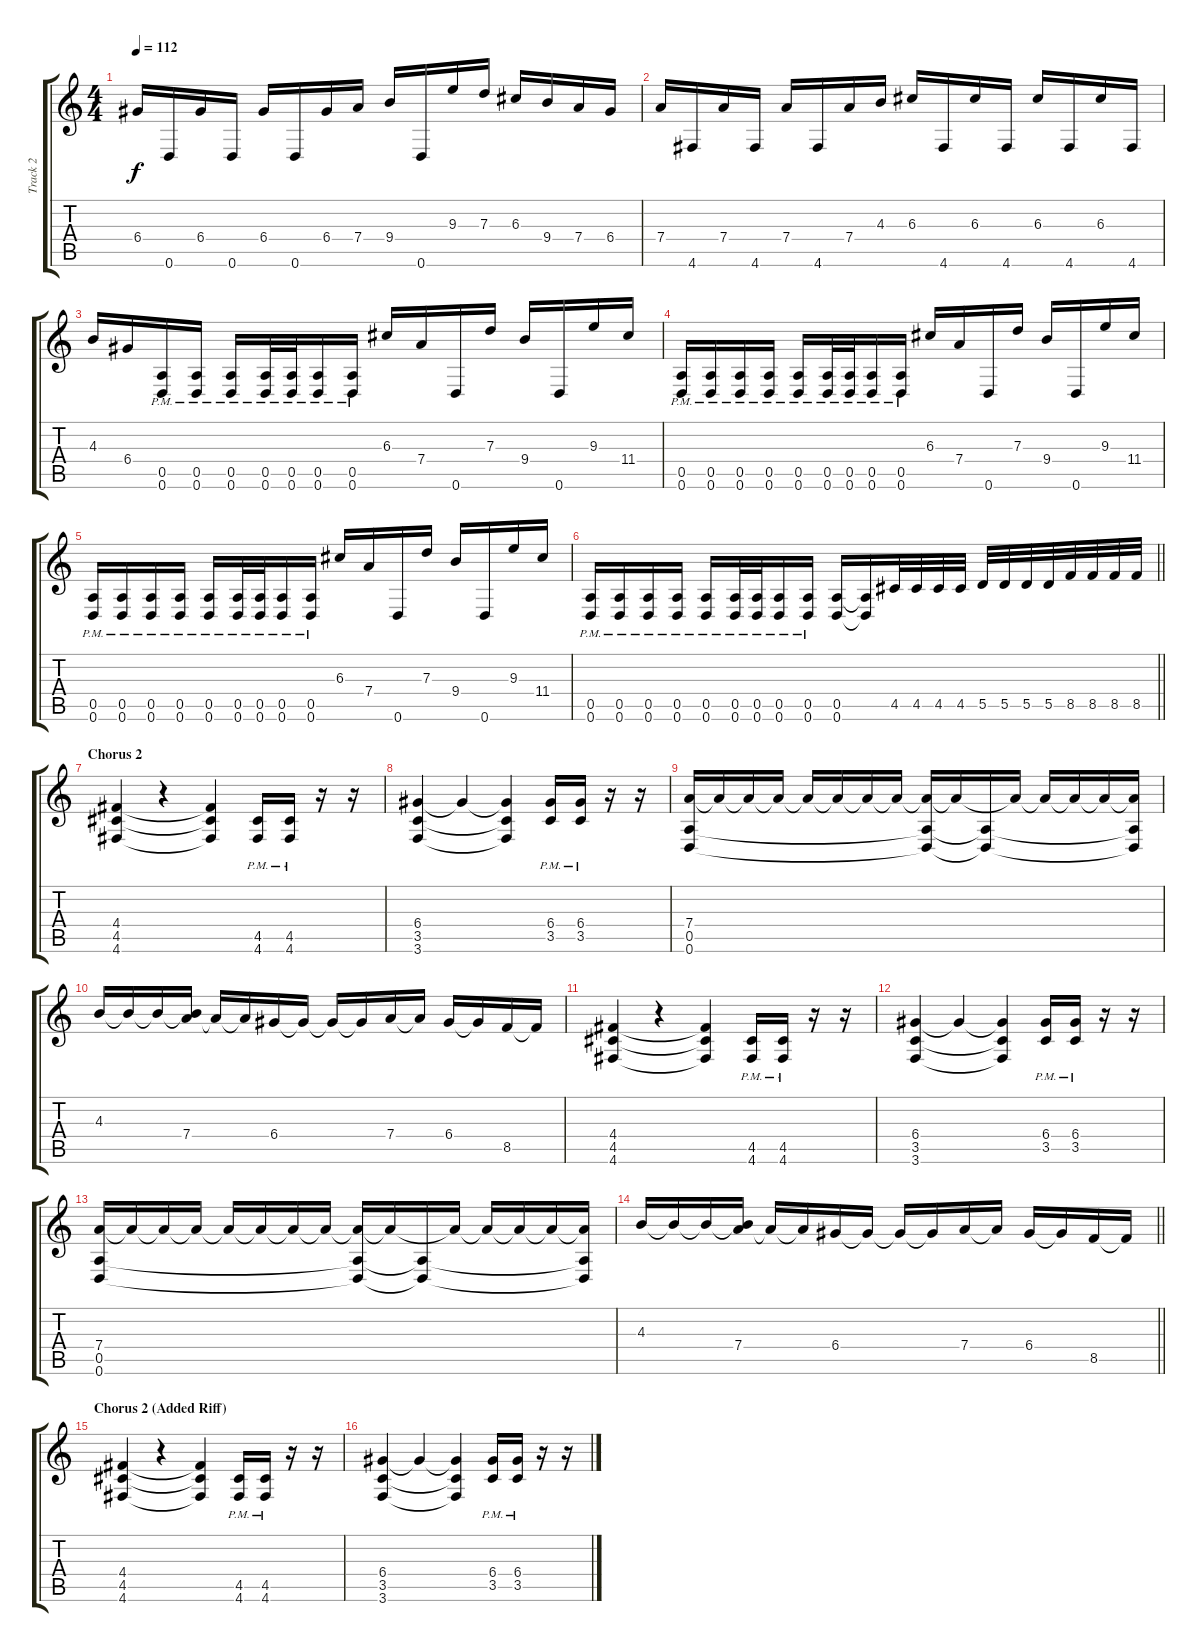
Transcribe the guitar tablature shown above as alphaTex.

\track ("Track 2" "Track 2") {instrument distortionguitar}
\staff {score tabs}
\tuning (E4 B3 G3 D3 A2 D2) {hide}
\ts (4 4)
\tempo 112
\clef g2
\ks c
6.4.16{dy f} 0.6.16 6.4.16 0.6.16 6.4.16 0.6.16 6.4.16 7.4.16 9.4.16 0.6.16 9.3.16 7.3.16 6.3.16 9.4.16 7.4.16 6.4.16 |
7.4.16 4.6.16 7.4.16 4.6.16 7.4.16 4.6.16 7.4.16 4.3.16 6.3.16 4.6.16 6.3.16 4.6.16 6.3.16 4.6.16 6.3.16 4.6.16 |
4.3.16 6.4.16 (0.5{pm} 0.6{pm}).16 (0.5{pm} 0.6{pm}).16 (0.5{pm} 0.6{pm}).16 (0.5{pm} 0.6{pm}).32 (0.5{pm} 0.6{pm}).32 (0.5{pm} 0.6{pm}).16 (0.5{pm} 0.6{pm}).16 6.3.16 7.4.16 0.6.16 7.3.16 9.4.16 0.6.16 9.3.16 11.4.16 |
(0.5{pm} 0.6{pm}).16 (0.5{pm} 0.6{pm}).16 (0.5{pm} 0.6{pm}).16 (0.5{pm} 0.6{pm}).16 (0.5{pm} 0.6{pm}).16 (0.5{pm} 0.6{pm}).32 (0.5{pm} 0.6{pm}).32 (0.5{pm} 0.6{pm}).16 (0.5{pm} 0.6{pm}).16 6.3.16 7.4.16 0.6.16 7.3.16 9.4.16 0.6.16 9.3.16 11.4.16 |
(0.5{pm} 0.6{pm}).16 (0.5{pm} 0.6{pm}).16 (0.5{pm} 0.6{pm}).16 (0.5{pm} 0.6{pm}).16 (0.5{pm} 0.6{pm}).16 (0.5{pm} 0.6{pm}).32 (0.5{pm} 0.6{pm}).32 (0.5{pm} 0.6{pm}).16 (0.5{pm} 0.6{pm}).16 6.3.16 7.4.16 0.6.16 7.3.16 9.4.16 0.6.16 9.3.16 11.4.16 |
\barLineRight lightlight
(0.5{pm} 0.6{pm}).16 (0.5{pm} 0.6{pm}).16 (0.5{pm} 0.6{pm}).16 (0.5{pm} 0.6{pm}).16 (0.5{pm} 0.6{pm}).16 (0.5{pm} 0.6{pm}).32 (0.5{pm} 0.6{pm}).32 (0.5{pm} 0.6{pm}).16 (0.5{pm} 0.6{pm}).16 (0.5 0.6).16 (0.5{t} 0.6{t}).16 4.5.32 4.5.32 4.5.32 4.5.32 5.5.32 5.5.32 5.5.32 5.5.32 8.5.32 8.5.32 8.5.32 8.5.32 |
\section ("" "Chorus 2")
(4.4 4.5 4.6).4 r.4 (4.4{t} 4.5{t} 4.6{t}).4 (4.5{pm} 4.6{pm}).16 (4.5{pm} 4.6{pm}).16 r.16 r.16 |
(6.4 3.5 3.6).4 6.4{t}.4 (6.4{t} 3.5{t} 3.6{t}).4 (6.4{pm} 3.5{pm}).16 (6.4{pm} 3.5{pm}).16 r.16 r.16 |
(7.4 0.5 0.6).16 7.4{t}.16 7.4{t}.16 7.4{t}.16 7.4{t}.16 7.4{t}.16 7.4{t}.16 7.4{t}.16 (7.4{t} 0.5{t} 0.6{t}).16 7.4{t}.16 (0.5{t} 0.6{t}).16 7.4{t}.16 7.4{t}.16 7.4{t}.16 7.4{t}.16 (7.4{t} 0.5{t} 0.6{t}).16 |
4.3.16 4.3{t}.16 4.3{t}.16 (4.3{t} 7.4).16 7.4{t}.16 7.4{t}.16 6.4.16 6.4{t}.16 6.4{t}.16 6.4{t}.16 7.4.16 7.4{t}.16 6.4.16 6.4{t}.16 8.5.16 8.5{t}.16 |
(4.4 4.5 4.6).4 r.4 (4.4{t} 4.5{t} 4.6{t}).4 (4.5{pm} 4.6{pm}).16 (4.5{pm} 4.6{pm}).16 r.16 r.16 |
(6.4 3.5 3.6).4 6.4{t}.4 (6.4{t} 3.5{t} 3.6{t}).4 (6.4{pm} 3.5{pm}).16 (6.4{pm} 3.5{pm}).16 r.16 r.16 |
(7.4 0.5 0.6).16 7.4{t}.16 7.4{t}.16 7.4{t}.16 7.4{t}.16 7.4{t}.16 7.4{t}.16 7.4{t}.16 (7.4{t} 0.5{t} 0.6{t}).16 7.4{t}.16 (0.5{t} 0.6{t}).16 7.4{t}.16 7.4{t}.16 7.4{t}.16 7.4{t}.16 (7.4{t} 0.5{t} 0.6{t}).16 |
\barLineRight lightlight
4.3.16 4.3{t}.16 4.3{t}.16 (4.3{t} 7.4).16 7.4{t}.16 7.4{t}.16 6.4.16 6.4{t}.16 6.4{t}.16 6.4{t}.16 7.4.16 7.4{t}.16 6.4.16 6.4{t}.16 8.5.16 8.5{t}.16 |
\section ("" "Chorus 2 (Added Riff)")
(4.4 4.5 4.6).4 r.4 (4.4{t} 4.5{t} 4.6{t}).4 (4.5{pm} 4.6{pm}).16 (4.5{pm} 4.6{pm}).16 r.16 r.16 |
(6.4 3.5 3.6).4 6.4{t}.4 (6.4{t} 3.5{t} 3.6{t}).4 (6.4{pm} 3.5{pm}).16 (6.4{pm} 3.5{pm}).16 r.16 r.16
